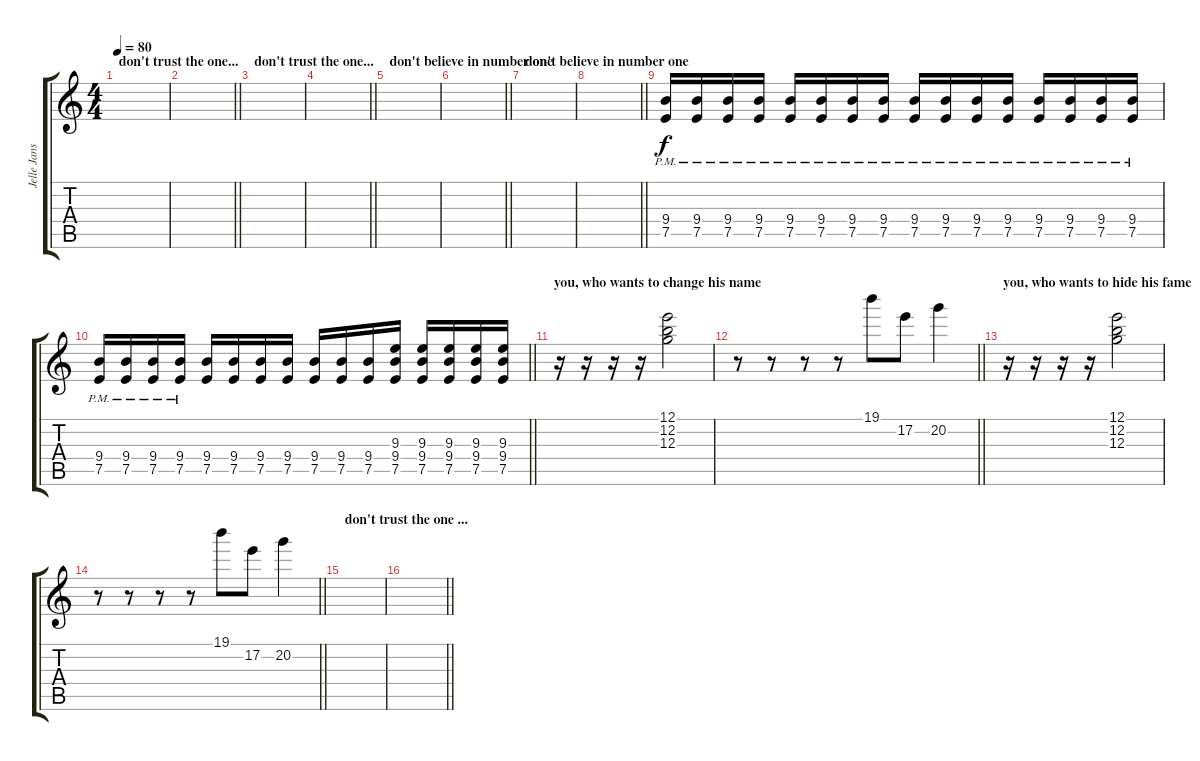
\track ("Jelle Janse" "Jelle Jans") {instrument overdrivenguitar}
\staff {score tabs}
\tuning (E4 B3 G3 D3 A2 E2) {hide}
\ts (4 4)
\section ("" "don't trust the one...")
\tempo 80
\clef g2
\ks c
|
\barLineRight lightlight
|
\section ("" "don't trust the one...")
|
\barLineRight lightlight
|
\section ("" "don't believe in number one")
|
\barLineRight lightlight
|
\section ("" "don't believe in number one")
|
\barLineRight lightlight
|
(9.4{pm} 7.5{pm}).16 (9.4{pm} 7.5{pm}).16 (9.4{pm} 7.5{pm}).16 (9.4{pm} 7.5{pm}).16 (9.4{pm} 7.5{pm}).16 (9.4{pm} 7.5{pm}).16 (9.4{pm} 7.5{pm}).16 (9.4{pm} 7.5{pm}).16 (9.4{pm} 7.5{pm}).16 (9.4{pm} 7.5{pm}).16 (9.4{pm} 7.5{pm}).16 (9.4{pm} 7.5{pm}).16 (9.4{pm} 7.5{pm}).16 (9.4{pm} 7.5{pm}).16 (9.4{pm} 7.5{pm}).16 (9.4{pm} 7.5{pm}).16 |
\barLineRight lightlight
(9.4{pm} 7.5{pm}).16 (9.4{pm} 7.5{pm}).16 (9.4{pm} 7.5{pm}).16 (9.4{pm} 7.5{pm}).16 (9.4 7.5).16 (9.4 7.5).16 (9.4 7.5).16 (9.4 7.5).16 (9.4 7.5).16 (9.4 7.5).16 (9.4 7.5).16 (9.3 9.4 7.5).16 (9.3 9.4 7.5).16 (9.3 9.4 7.5).16 (9.3 9.4 7.5).16 (9.3 9.4 7.5).16 |
\section ("" "you, who wants to change his name")
r.16 r.16 r.16 r.16 (12.1 12.2 12.3).2 |
\barLineRight lightlight
r.8 r.8 r.8 r.8 19.1.8 17.2.8 20.2.4 |
\section ("" "you, who wants to hide his fame")
r.16 r.16 r.16 r.16 (12.1 12.2 12.3).2 |
\barLineRight lightlight
r.8 r.8 r.8 r.8 19.1.8 17.2.8 20.2.4 |
\section ("" "don't trust the one ...")
|
\barLineRight lightlight
